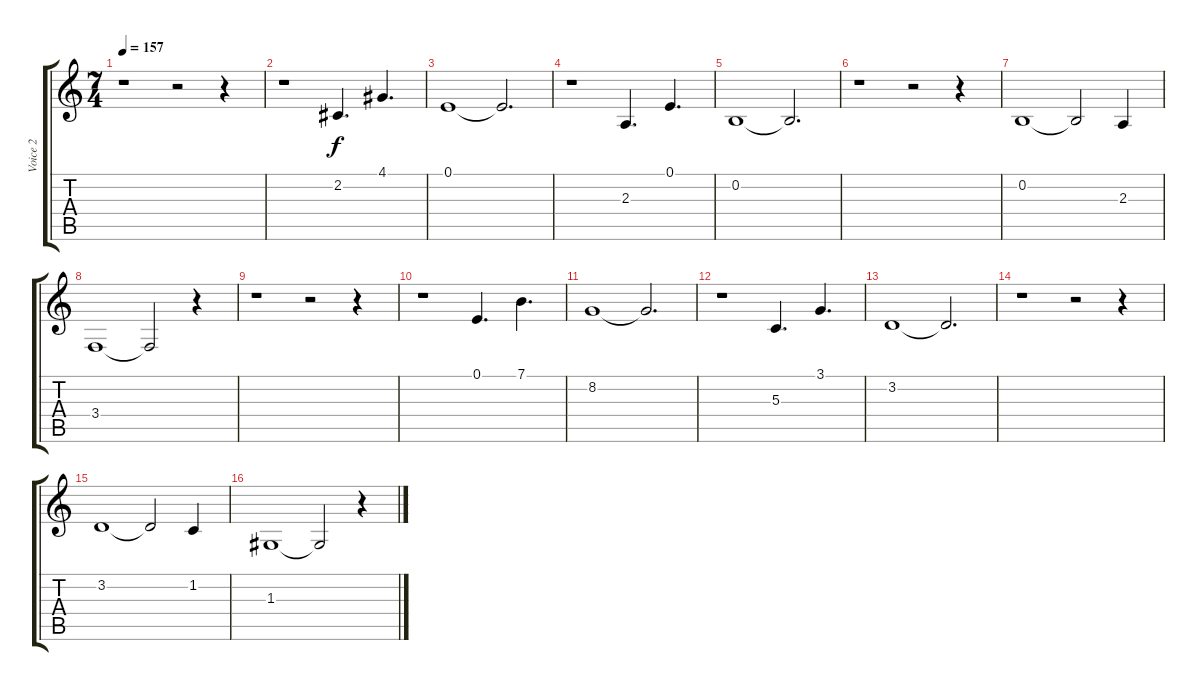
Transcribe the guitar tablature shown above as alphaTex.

\track ("Voice 2" "Voice 2") {instrument viola}
\staff {score tabs}
\tuning (E4 B3 G3 D3 A2 E2) {hide}
\ts (7 4)
\tempo 157
\clef g2
\ks c
r.1{dy f} r.2 r.4 |
r.1 2.2.4{d} 4.1.4{d} |
0.1.1 0.1{t}.2{d} |
r.1 2.3.4{d} 0.1.4{d} |
0.2.1 0.2{t}.2{d} |
r.1 r.2 r.4 |
0.2.1 0.2{t}.2 2.3.4 |
3.4.1 3.4{t}.2 r.4 |
r.1 r.2 r.4 |
r.1 0.1.4{d} 7.1.4{d} |
8.2.1 8.2{t}.2{d} |
r.1 5.3.4{d} 3.1.4{d} |
3.2.1 3.2{t}.2{d} |
r.1 r.2 r.4 |
3.2.1 3.2{t}.2 1.2.4 |
1.3.1 1.3{t}.2 r.4
